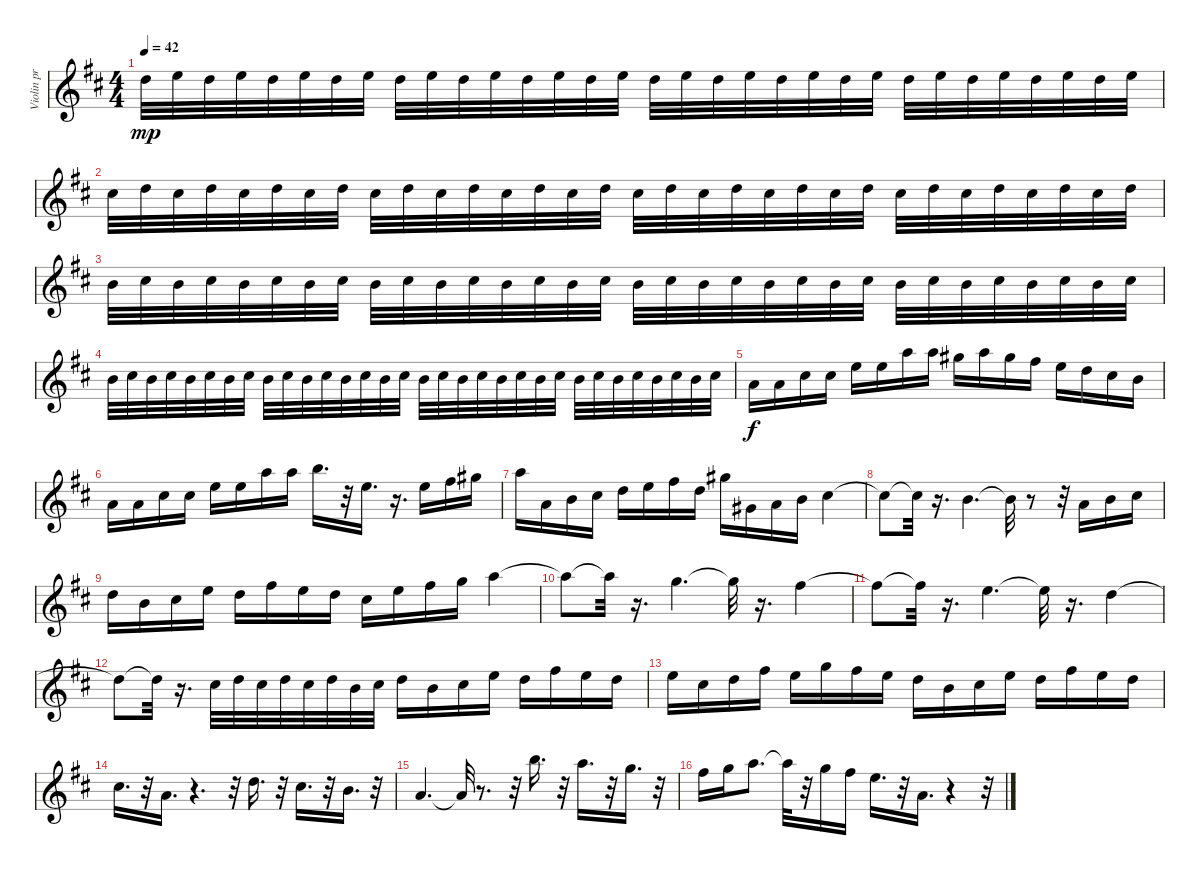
\track ("Violin pr" "Violin pr") {mute instrument violin}
\staff {score}
\tuning (E4 B3 G3 D3 A2 E2) {hide}
\ts (4 4)
\tempo 42
\clef g2
\ks d
10.1.32{dy mp volume 10} 12.1.32{volume 10} 10.1.32{volume 10} 12.1.32{volume 10} 10.1.32{volume 10} 12.1.32{volume 10} 10.1.32{volume 11} 12.1.32{volume 11} 10.1.32{volume 11} 12.1.32{volume 11} 10.1.32{volume 11} 12.1.32{volume 11} 10.1.32{volume 11} 12.1.32{volume 12} 10.1.32{volume 12} 12.1.32{volume 12} 10.1.32{volume 12} 12.1.32{volume 12} 10.1.32{volume 12} 12.1.32{volume 12} 10.1.32{volume 12} 12.1.32{volume 12} 10.1.32{volume 13} 12.1.32{volume 13} 10.1.32{volume 13} 12.1.32{volume 13} 10.1.32{volume 13} 12.1.32{volume 13} 10.1.32{volume 13} 12.1.32{volume 14} 10.1.32{volume 14} 12.1.32{volume 14} |
9.1.32{volume 10} 10.1.32{volume 10} 9.1.32{volume 10} 10.1.32{volume 10} 9.1.32{volume 10} 10.1.32{volume 11} 9.1.32{volume 11} 10.1.32{volume 11} 9.1.32{volume 11} 10.1.32{volume 11} 9.1.32{volume 11} 10.1.32{volume 11} 9.1.32{volume 12} 10.1.32{volume 12} 9.1.32{volume 12} 10.1.32{volume 12} 9.1.32{volume 12} 10.1.32{volume 12} 9.1.32{volume 12} 10.1.32{volume 12} 9.1.32{volume 13} 10.1.32{volume 13} 9.1.32{volume 13} 10.1.32{volume 13} 9.1.32{volume 13} 10.1.32{volume 13} 9.1.32{volume 13} 10.1.32{volume 14} 9.1.32{volume 14} 10.1.32{volume 14} 9.1.32{volume 14} 10.1.32{volume 14} |
7.1.32{volume 9} 9.1.32{volume 9} 7.1.32{volume 10} 9.1.32{volume 10} 7.1.32{volume 10} 9.1.32{volume 10} 7.1.32{volume 10} 9.1.32{volume 10} 7.1.32{volume 10} 9.1.32{volume 10} 7.1.32{volume 11} 9.1.32{volume 11} 7.1.32{volume 11} 9.1.32{volume 11} 7.1.32{volume 11} 9.1.32{volume 11} 7.1.32{volume 12} 9.1.32{volume 12} 7.1.32{volume 12} 9.1.32{volume 12} 7.1.32{volume 12} 9.1.32{volume 12} 7.1.32{volume 12} 9.1.32{volume 12} 7.1.32{volume 13} 9.1.32{volume 13} 7.1.32{volume 13} 9.1.32{volume 13} 7.1.32{volume 13} 9.1.32{volume 13} 7.1.32{volume 14} 9.1.32{volume 14} |
7.1.32{volume 9} 9.1.32{volume 10} 7.1.32{volume 10} 9.1.32{volume 10} 7.1.32{volume 10} 9.1.32{volume 10} 7.1.32{volume 10} 9.1.32{volume 10} 7.1.32{volume 10} 9.1.32{volume 11} 7.1.32{volume 11} 9.1.32{volume 11} 7.1.32{volume 11} 9.1.32{volume 11} 7.1.32{volume 11} 9.1.32{volume 11} 7.1.32{volume 12} 9.1.32{volume 12} 7.1.32{volume 12} 9.1.32{volume 12} 7.1.32{volume 12} 9.1.32{volume 12} 7.1.32{volume 12} 9.1.32{volume 12} 7.1.32{volume 13} 9.1.32{volume 13} 7.1.32{volume 13} 9.1.32{volume 13} 7.1.32{volume 13} 9.1.32{volume 13} 7.1.32{volume 14} 9.1.32{volume 14} |
10.2.16{dy f volume 12} 10.2.16 9.1.16 9.1.16 12.1.16{volume 12} 12.1.16 17.1.16 17.1.16 16.1.16 17.1.16 16.1.16 14.1.16 12.1.16 10.1.16 9.1.16 7.1.16 |
5.1.16 5.1.16 9.1.16 9.1.16 12.1.16 12.1.16 17.1.16 17.1.16 19.1.16{d} r.32 17.2.16{d} r.16{d} 17.2.16 14.1.16 16.1.16 |
17.1.16 14.3.16 16.3.16 14.2.16 15.2.16 12.1.16 14.1.16 15.2.16 16.1.16 13.3.16 14.3.16 12.2.16 14.2.4 |
14.2{t}.8 14.2{t}.32 r.16{d} 12.2.4{d} 12.2{t}.32 r.8 r.32 14.3.16 12.2.16 14.2.16 |
15.2.16 16.3.16 14.2.16 12.1.16 10.1.16 14.1.16 12.1.16 10.1.16 9.1.16 12.1.16 14.1.16 15.1.16 17.1.4 |
17.1{t}.8 17.1{t}.32 r.16{d} 15.1.4{d} 15.1{t}.32 r.16{d} 14.1.4 |
14.1{t}.8 14.1{t}.32 r.16{d} 12.1.4{d} 12.1{t}.32 r.16{d} 10.1.4 |
10.1{t}.8 10.1{t}.32 r.16{d} 9.1.32 10.1.32 9.1.32 10.1.32 9.1.32 10.1.32 7.1.32 9.1.32 10.1.16 7.1.16 9.1.16 12.1.16 10.1.16 14.1.16 12.1.16 10.1.16 |
12.1.16 9.1.16 10.1.16 14.1.16 12.1.16 15.1.16 14.1.16 12.1.16 10.1.16 12.2.16 9.1.16 12.1.16 10.1.16 14.1.16 12.1.16 10.1.16 |
9.1.16{d} r.32 10.2.16{d} r.4{d} r.32 10.1.16{d} r.32 9.1.16{d} r.32 7.1.16{d} r.32 |
5.1.4{d} 5.1{t}.32 r.8{d} r.32 19.1.16{d} r.32 17.1.16{d} r.32 15.1.16{d} r.32 |
14.1.16 15.1.16 17.1.8{d} 17.1{t}.32 r.32 15.1.16 14.1.16 12.1.16{d} r.32 14.3.16{d} r.4 r.32
